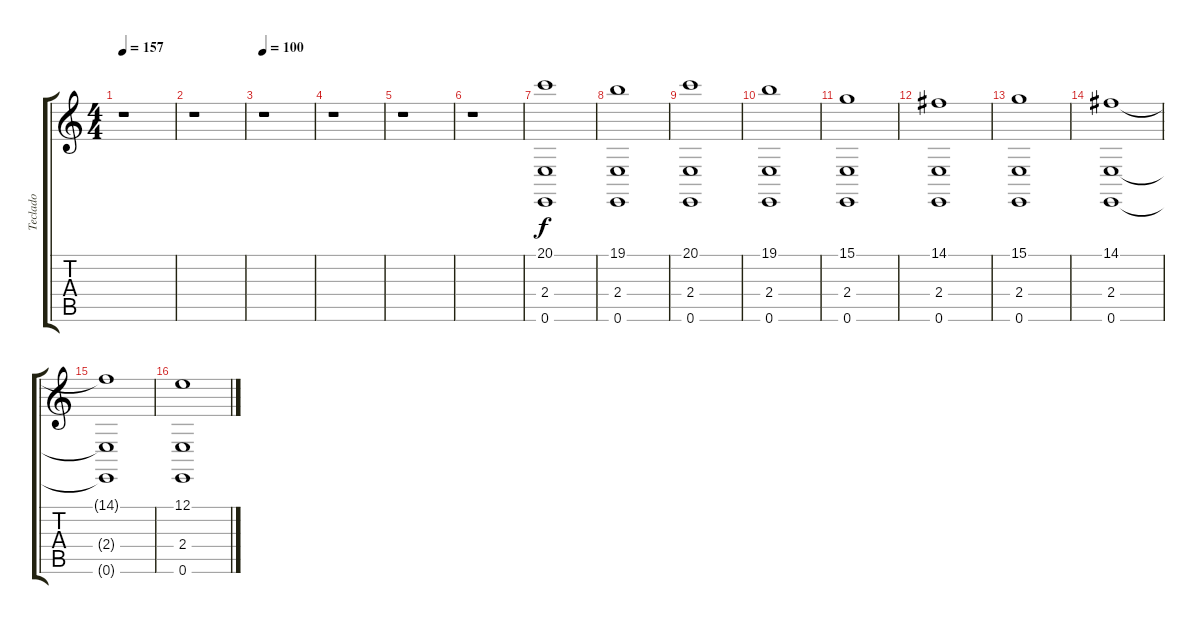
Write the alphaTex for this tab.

\track ("Teclado" "Teclado") {instrument fx6goblins}
\staff {score tabs}
\tuning (E4 B3 G3 D3 A2 E2) {hide}
\ts (4 4)
\tempo 157
\clef g2
\ks c
r.1{dy f} |
r.1 |
\tempo 100
r.1 |
r.1 |
r.1 |
r.1 |
(20.1 2.4 0.6).1 |
(19.1 2.4 0.6).1 |
(20.1 2.4 0.6).1 |
(19.1 2.4 0.6).1 |
(15.1 2.4 0.6).1 |
(14.1 2.4 0.6).1 |
(15.1 2.4 0.6).1 |
(14.1 2.4 0.6).1 |
(14.1{t} 2.4{t} 0.6{t}).1 |
(12.1 2.4 0.6).1
